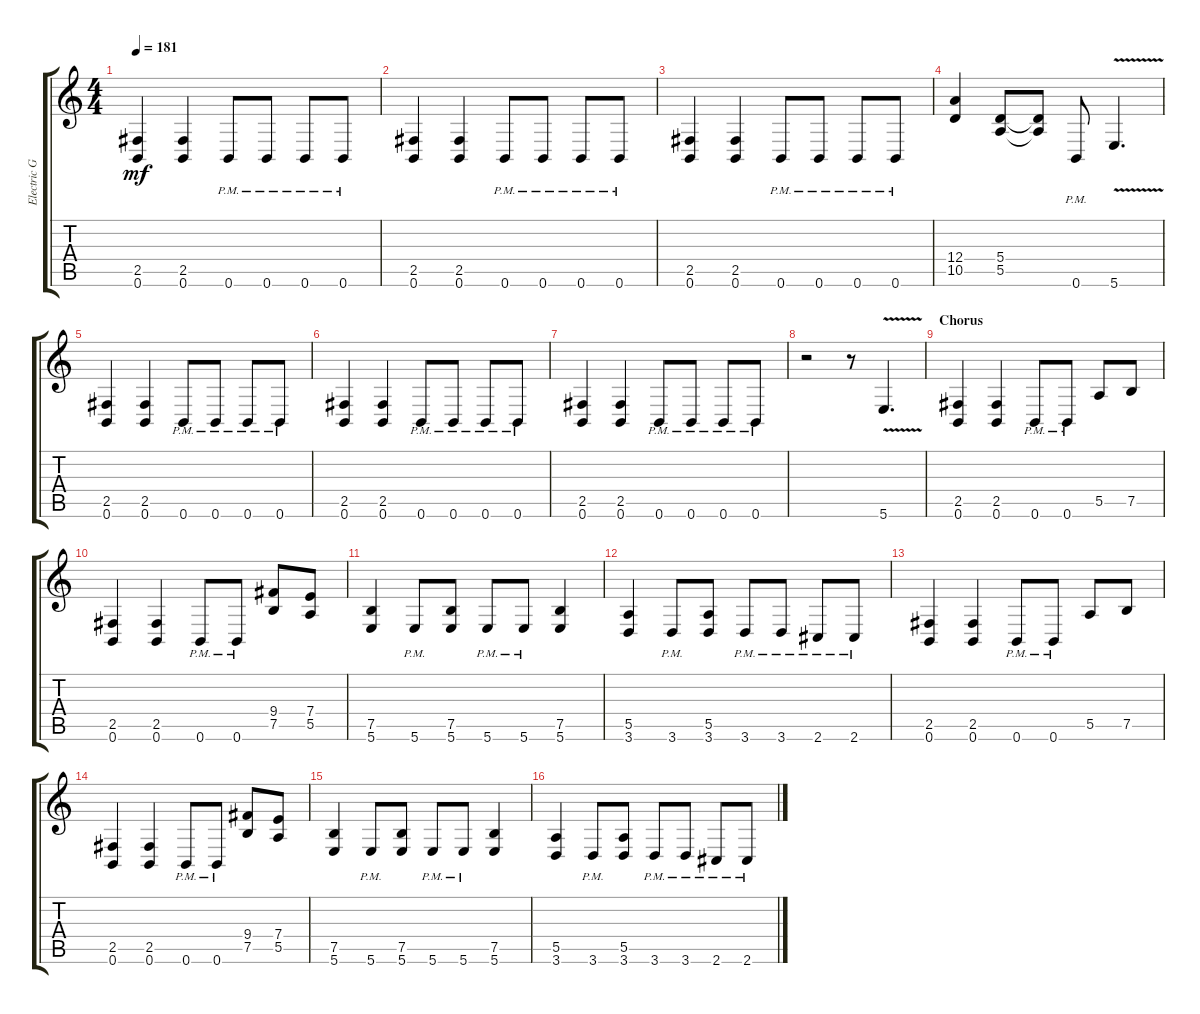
\track ("Electric Guitar" "Electric G") {instrument distortionguitar}
\staff {score tabs}
\tuning (B3 Gb3 D3 A2 E2 B1) {hide}
\ts (4 4)
\tempo 181
\clef g2
\ks c
(2.5 0.6).4{dy mf} (2.5 0.6).4 0.6{pm}.8 0.6{pm}.8 0.6{pm}.8 0.6{pm}.8 |
(2.5 0.6).4 (2.5 0.6).4 0.6{pm}.8 0.6{pm}.8 0.6{pm}.8 0.6{pm}.8 |
(2.5 0.6).4 (2.5 0.6).4 0.6{pm}.8 0.6{pm}.8 0.6{pm}.8 0.6{pm}.8 |
(12.4 10.5).4 (5.4 5.5).8 (5.4{t} 5.5{t}).8 0.6{pm}.8 5.6{v}.4{d} |
(2.5 0.6).4 (2.5 0.6).4 0.6{pm}.8 0.6{pm}.8 0.6{pm}.8 0.6{pm}.8 |
(2.5 0.6).4 (2.5 0.6).4 0.6{pm}.8 0.6{pm}.8 0.6{pm}.8 0.6{pm}.8 |
(2.5 0.6).4 (2.5 0.6).4 0.6{pm}.8 0.6{pm}.8 0.6{pm}.8 0.6{pm}.8 |
r.2 r.8 5.6{v}.4{d} |
\section ("" "Chorus")
(2.5 0.6).4 (2.5 0.6).4 0.6{pm}.8 0.6{pm}.8 5.5.8 7.5.8 |
(2.5 0.6).4 (2.5 0.6).4 0.6{pm}.8 0.6{pm}.8 (9.4 7.5).8 (7.4 5.5).8 |
(7.5 5.6).4 5.6{pm}.8 (7.5 5.6).8 5.6{pm}.8 5.6{pm}.8 (7.5 5.6).4 |
(5.5 3.6).4 3.6{pm}.8 (5.5 3.6).8 3.6{pm}.8 3.6{pm}.8 2.6{pm}.8 2.6{pm}.8 |
(2.5 0.6).4 (2.5 0.6).4 0.6{pm}.8 0.6{pm}.8 5.5.8 7.5.8 |
(2.5 0.6).4 (2.5 0.6).4 0.6{pm}.8 0.6{pm}.8 (9.4 7.5).8 (7.4 5.5).8 |
(7.5 5.6).4 5.6{pm}.8 (7.5 5.6).8 5.6{pm}.8 5.6{pm}.8 (7.5 5.6).4 |
(5.5 3.6).4 3.6{pm}.8 (5.5 3.6).8 3.6{pm}.8 3.6{pm}.8 2.6{pm}.8 2.6{pm}.8
